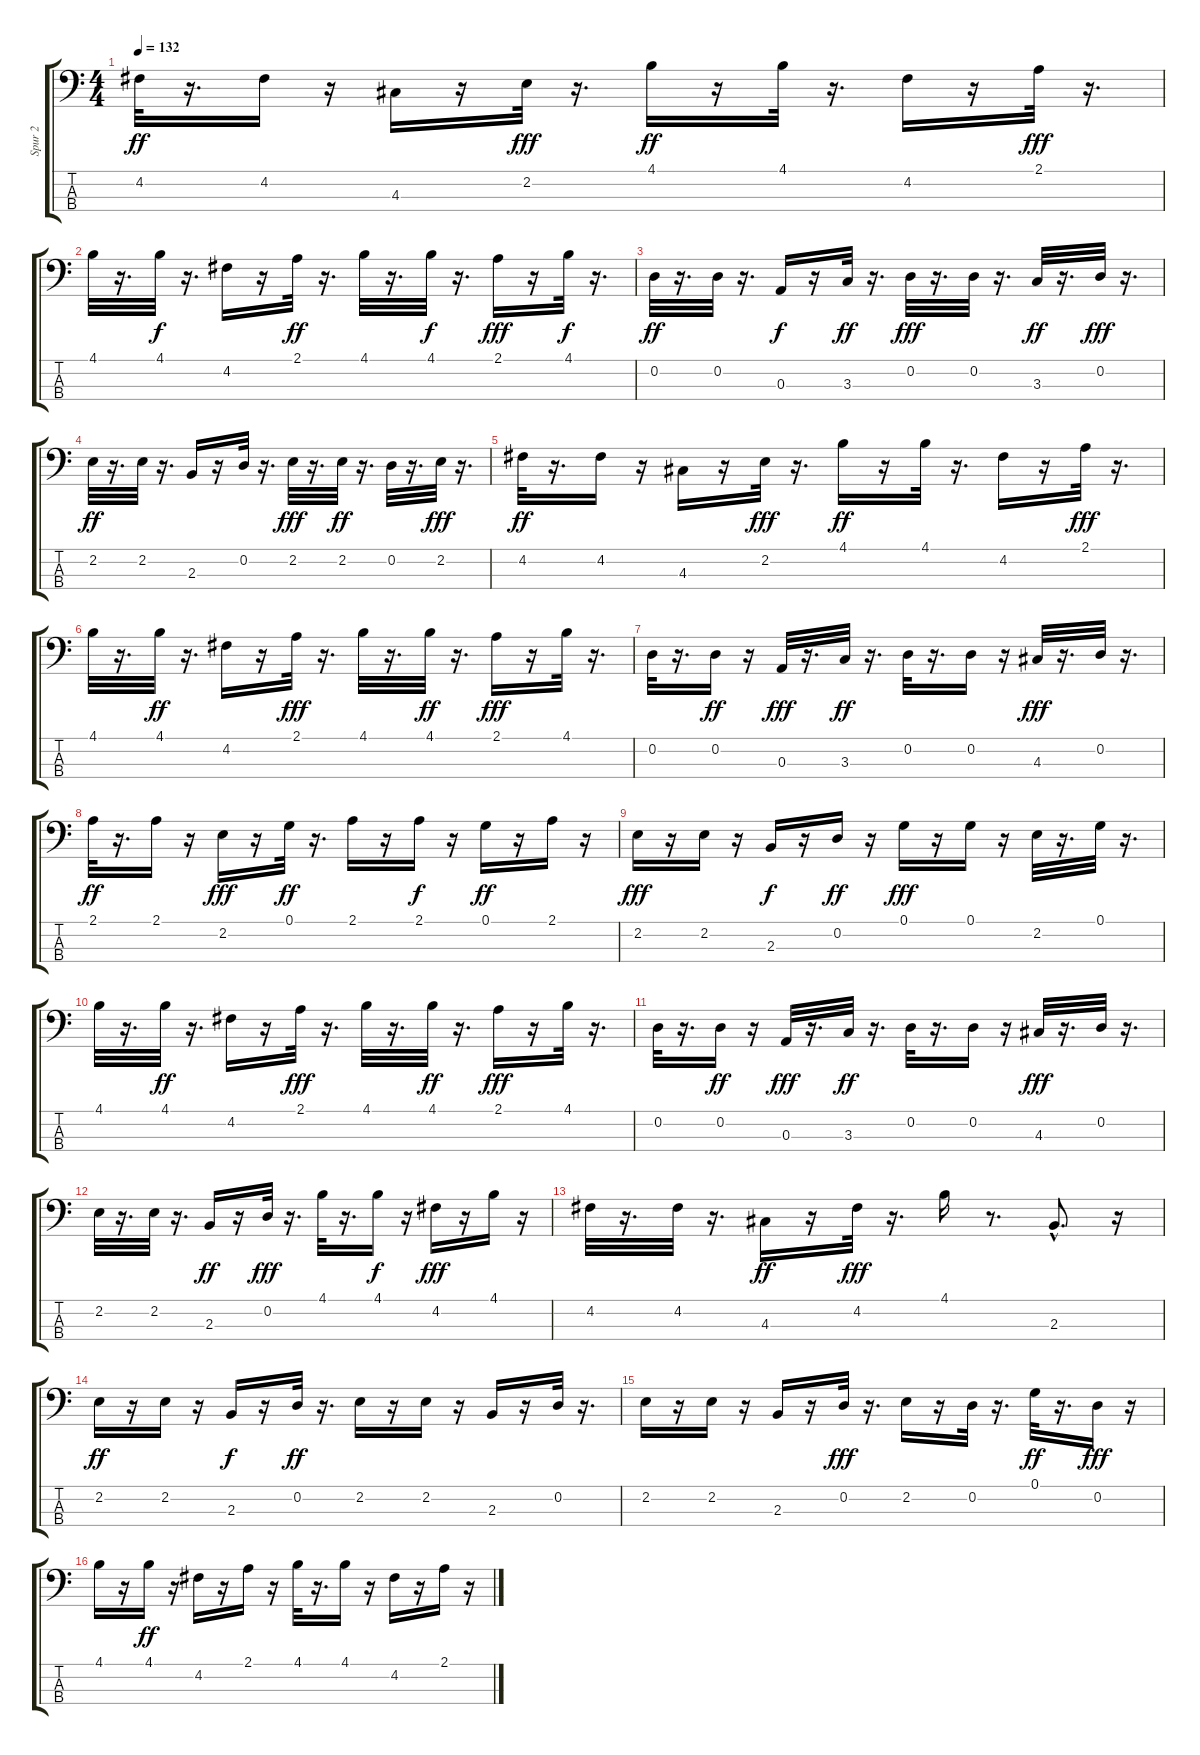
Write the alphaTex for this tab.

\track ("Spur 2" "Spur 2") {instrument synthbass1}
\staff {score tabs}
\tuning (G2 D2 A1 E1) {hide}
\ts (4 4)
\tempo 132
\clef f4
\ks c
4.2.32{dy ff} r.16{d} 4.2.16 r.16 4.3.16 r.16 2.2.32{dy fff} r.16{d} 4.1.16{dy ff} r.16 4.1.32 r.16{d} 4.2.16 r.16 2.1.32{dy fff} r.16{d} |
4.1.32 r.16{d} 4.1.32{dy f} r.16{d} 4.2.16 r.16 2.1.32{dy ff} r.16{d} 4.1.32 r.16{d} 4.1.32{dy f} r.16{d} 2.1.16{dy fff} r.16 4.1.32{dy f} r.16{d} |
0.2.32{dy ff} r.16{d} 0.2.32 r.16{d} 0.3.16{dy f} r.16 3.3.32{dy ff} r.16{d} 0.2.32{dy fff} r.16{d} 0.2.32 r.16{d} 3.3.32{dy ff} r.16{d} 0.2.32{dy fff} r.16{d} |
2.2.32{dy ff} r.16{d} 2.2.32 r.16{d} 2.3.16 r.16 0.2.32 r.16{d} 2.2.32{dy fff} r.16{d} 2.2.32{dy ff} r.16{d} 0.2.32 r.16{d} 2.2.32{dy fff} r.16{d} |
4.2.32{dy ff} r.16{d} 4.2.16 r.16 4.3.16 r.16 2.2.32{dy fff} r.16{d} 4.1.16{dy ff} r.16 4.1.32 r.16{d} 4.2.16 r.16 2.1.32{dy fff} r.16{d} |
4.1.32 r.16{d} 4.1.32{dy ff} r.16{d} 4.2.16 r.16 2.1.32{dy fff} r.16{d} 4.1.32 r.16{d} 4.1.32{dy ff} r.16{d} 2.1.16{dy fff} r.16 4.1.32 r.16{d} |
0.2.32 r.16{d} 0.2.16{dy ff} r.16 0.3.32{dy fff} r.16{d} 3.3.32{dy ff} r.16{d} 0.2.32 r.16{d} 0.2.16 r.16 4.3.32{dy fff} r.16{d} 0.2.32 r.16{d} |
2.1.32{dy ff} r.16{d} 2.1.16 r.16 2.2.16{dy fff} r.16 0.1.32{dy ff} r.16{d} 2.1.16 r.16 2.1.16{dy f} r.16 0.1.16{dy ff} r.16 2.1.16 r.16 |
2.2.16{dy fff} r.16 2.2.16 r.16 2.3.16{dy f} r.16 0.2.16{dy ff} r.16 0.1.16{dy fff} r.16 0.1.16 r.16 2.2.32 r.16{d} 0.1.32 r.16{d} |
4.1.32 r.16{d} 4.1.32{dy ff} r.16{d} 4.2.16 r.16 2.1.32{dy fff} r.16{d} 4.1.32 r.16{d} 4.1.32{dy ff} r.16{d} 2.1.16{dy fff} r.16 4.1.32 r.16{d} |
0.2.32 r.16{d} 0.2.16{dy ff} r.16 0.3.32{dy fff} r.16{d} 3.3.32{dy ff} r.16{d} 0.2.32 r.16{d} 0.2.16 r.16 4.3.32{dy fff} r.16{d} 0.2.32 r.16{d} |
2.2.32 r.16{d} 2.2.32 r.16{d} 2.3.16{dy ff} r.16 0.2.32{dy fff} r.16{d} 4.1.32 r.16{d} 4.1.16{dy f} r.16 4.2.16{dy fff} r.16 4.1.16 r.16 |
4.2.32 r.16{d} 4.2.32 r.16{d} 4.3.16{dy ff} r.16 4.2.32{dy fff} r.16{d} 4.1.16 r.8{d} 2.3{hac}.8{d} r.16 |
2.2.16{dy ff} r.16 2.2.16 r.16 2.3.16{dy f} r.16 0.2.32{dy ff} r.16{d} 2.2.16 r.16 2.2.16 r.16 2.3.16 r.16 0.2.32 r.16{d} |
2.2.16 r.16 2.2.16 r.16 2.3.16 r.16 0.2.32{dy fff} r.16{d} 2.2.16 r.16 0.2.32 r.16{d} 0.1.32{dy ff} r.16{d} 0.2.16{dy fff} r.16 |
4.1.16 r.16 4.1.16{dy ff} r.16 4.2.16 r.16 2.1.16 r.16 4.1.32 r.16{d} 4.1.16 r.16 4.2.16 r.16 2.1.16 r.16
